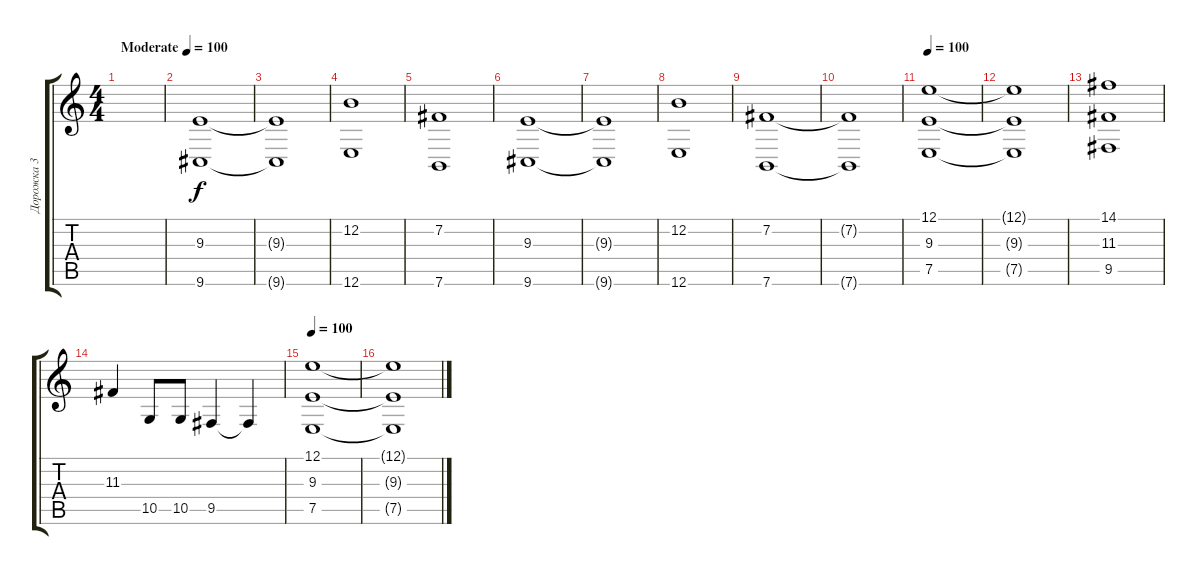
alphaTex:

\track ("Дорожка 3" "Дорожка 3") {instrument synthstrings1}
\staff {score tabs}
\tuning (E4 B3 G3 D3 A2 E2) {hide}
\ts (4 4)
\tempo (100 "Moderate")
\clef g2
\ks c
|
(9.3 9.6).1 |
(9.3{t} 9.6{t}).1 |
(12.2 12.6).1 |
(7.2 7.6).1 |
(9.3 9.6).1 |
(9.3{t} 9.6{t}).1 |
(12.2 12.6).1 |
(7.2 7.6).1 |
(7.2{t} 7.6{t}).1 |
\tempo 100
(12.1 9.3 7.5).1 |
(12.1{t} 9.3{t} 7.5{t}).1 |
(14.1 11.3 9.5).1 |
11.3.4 10.5.8 10.5.8 9.5.4 9.5{t}.4 |
\tempo 100
(12.1 9.3 7.5).1 |
(12.1{t} 9.3{t} 7.5{t}).1
